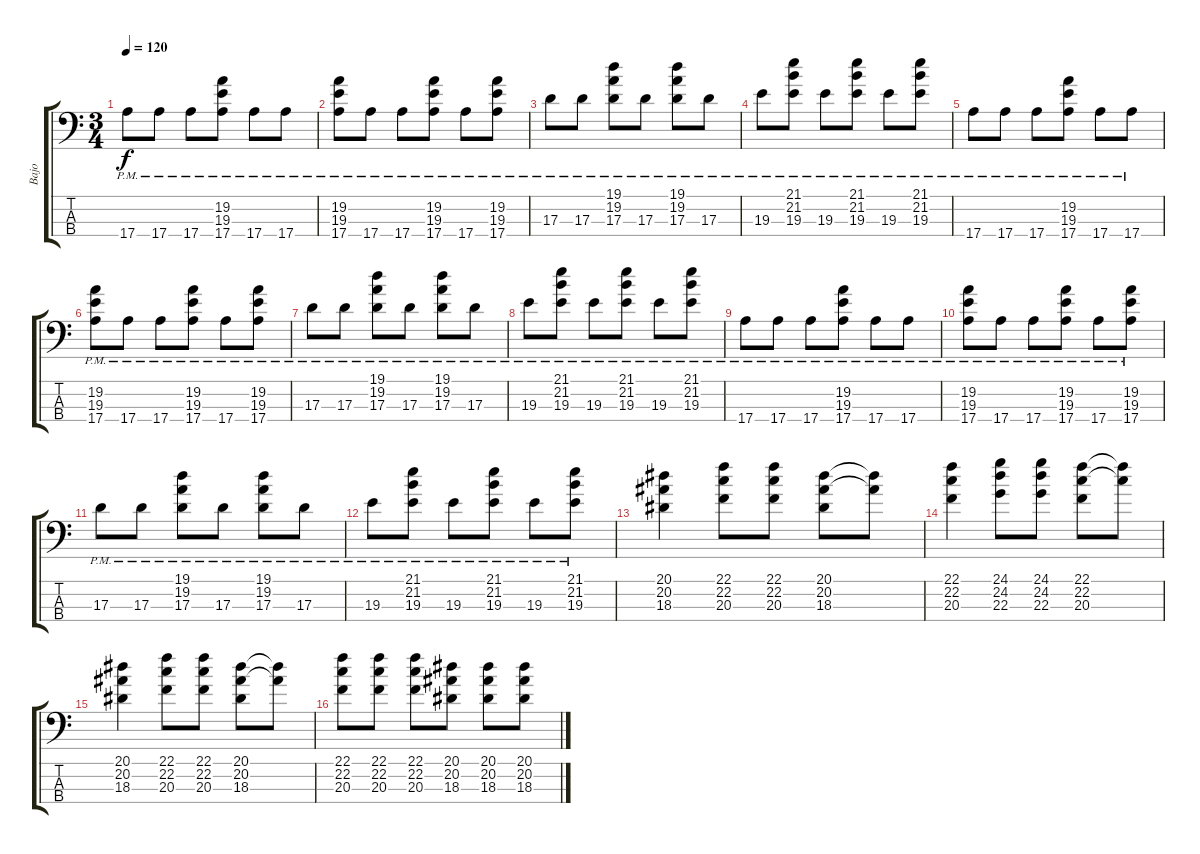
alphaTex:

\track ("Bajo" "Bajo") {instrument acousticbass}
\staff {score tabs}
\tuning (G2 D2 A1 E1) {hide}
\ts (3 4)
\tempo 120
\clef f4
\ks c
17.4{pm}.8{dy f} 17.4{pm}.8 17.4{pm}.8 (19.2 19.3 17.4{pm}).8 17.4{pm}.8 17.4{pm}.8 |
(19.2 19.3 17.4{pm}).8 17.4{pm}.8 17.4{pm}.8 (19.2 19.3 17.4{pm}).8 17.4{pm}.8 (19.2 19.3 17.4{pm}).8 |
17.3{pm}.8 17.3{pm}.8 (19.1 19.2 17.3{pm}).8 17.3{pm}.8 (19.1 19.2 17.3{pm}).8 17.3{pm}.8 |
19.3{pm}.8 (21.1 21.2 19.3{pm}).8 19.3{pm}.8 (21.1 21.2 19.3{pm}).8 19.3{pm}.8 (21.1 21.2 19.3{pm}).8 |
17.4{pm}.8 17.4{pm}.8 17.4{pm}.8 (19.2 19.3 17.4{pm}).8 17.4{pm}.8 17.4{pm}.8 |
(19.2 19.3 17.4{pm}).8 17.4{pm}.8 17.4{pm}.8 (19.2 19.3 17.4{pm}).8 17.4{pm}.8 (19.2 19.3 17.4{pm}).8 |
17.3{pm}.8 17.3{pm}.8 (19.1 19.2 17.3{pm}).8 17.3{pm}.8 (19.1 19.2 17.3{pm}).8 17.3{pm}.8 |
19.3{pm}.8 (21.1 21.2 19.3{pm}).8 19.3{pm}.8 (21.1 21.2 19.3{pm}).8 19.3{pm}.8 (21.1 21.2 19.3{pm}).8 |
17.4{pm}.8 17.4{pm}.8 17.4{pm}.8 (19.2 19.3 17.4{pm}).8 17.4{pm}.8 17.4{pm}.8 |
(19.2 19.3 17.4{pm}).8 17.4{pm}.8 17.4{pm}.8 (19.2 19.3 17.4{pm}).8 17.4{pm}.8 (19.2 19.3 17.4{pm}).8 |
17.3{pm}.8 17.3{pm}.8 (19.1 19.2 17.3{pm}).8 17.3{pm}.8 (19.1 19.2 17.3{pm}).8 17.3{pm}.8 |
19.3{pm}.8 (21.1 21.2 19.3{pm}).8 19.3{pm}.8 (21.1 21.2 19.3{pm}).8 19.3{pm}.8 (21.1 21.2 19.3{pm}).8 |
(20.1 20.2 18.3).4 (22.1 22.2 20.3).8 (22.1 22.2 20.3).8 (20.1 20.2 18.3).8 (20.1{t} 20.2{t}).8 |
(22.1 22.2 20.3).4 (24.1 24.2 22.3).8 (24.1 24.2 22.3).8 (22.1 22.2 20.3).8 (22.1{t} 22.2{t}).8 |
(20.1 20.2 18.3).4 (22.1 22.2 20.3).8 (22.1 22.2 20.3).8 (20.1 20.2 18.3).8 (20.1{t} 20.2{t}).8 |
(22.1 22.2 20.3).8 (22.1 22.2 20.3).8 (22.1 22.2 20.3).8 (20.1 20.2 18.3).8 (20.1 20.2 18.3).8 (20.1 20.2 18.3).8
